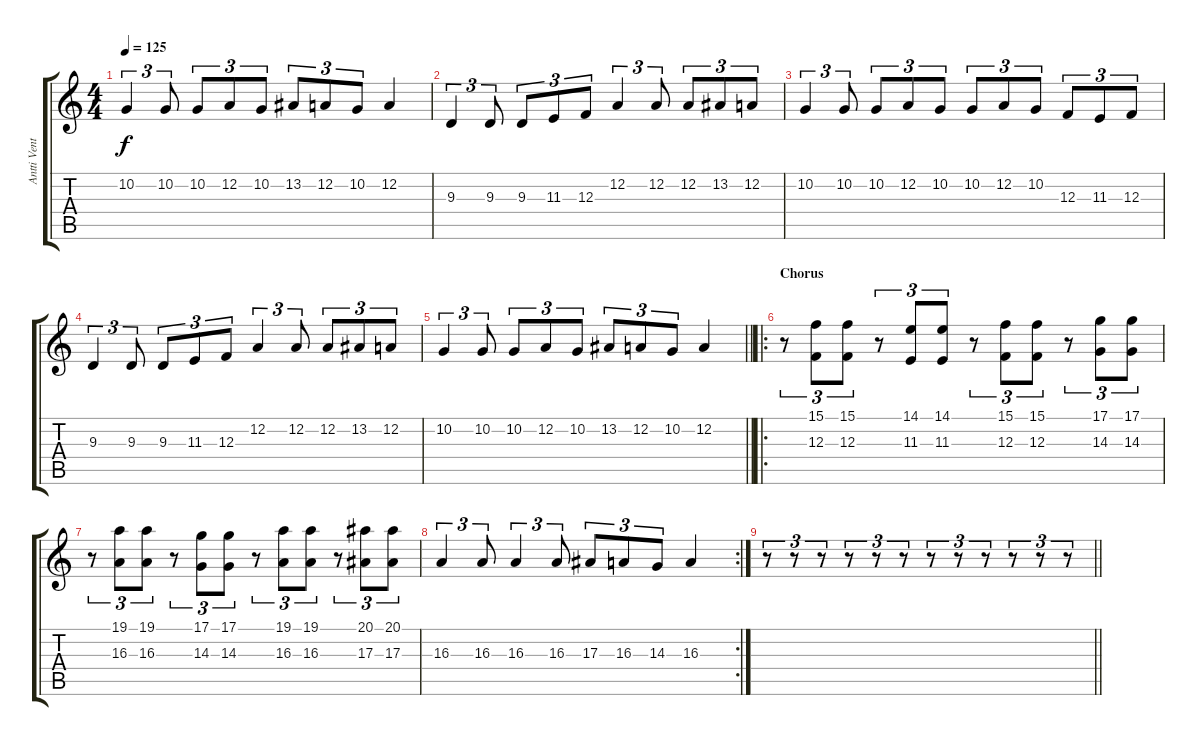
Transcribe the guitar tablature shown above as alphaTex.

\track ("Antti Ventola" "Antti Vent") {instrument brasssection}
\staff {score tabs}
\tuning (D4 A3 F3 C3 G2 D2) {hide}
\ts (4 4)
\tempo 125
\clef g2
\ks c
10.2.4{tu (3 2) dy f} 10.2.8{tu (3 2)} 10.2.8{tu (3 2)} 12.2.8{tu (3 2)} 10.2.8{tu (3 2)} 13.2.8{tu (3 2)} 12.2.8{tu (3 2)} 10.2.8{tu (3 2)} 12.2.4 |
9.3.4{tu (3 2)} 9.3.8{tu (3 2)} 9.3.8{tu (3 2)} 11.3.8{tu (3 2)} 12.3.8{tu (3 2)} 12.2.4{tu (3 2)} 12.2.8{tu (3 2)} 12.2.8{tu (3 2)} 13.2.8{tu (3 2)} 12.2.8{tu (3 2)} |
10.2.4{tu (3 2)} 10.2.8{tu (3 2)} 10.2.8{tu (3 2)} 12.2.8{tu (3 2)} 10.2.8{tu (3 2)} 10.2.8{tu (3 2)} 12.2.8{tu (3 2)} 10.2.8{tu (3 2)} 12.3.8{tu (3 2)} 11.3.8{tu (3 2)} 12.3.8{tu (3 2)} |
9.3.4{tu (3 2)} 9.3.8{tu (3 2)} 9.3.8{tu (3 2)} 11.3.8{tu (3 2)} 12.3.8{tu (3 2)} 12.2.4{tu (3 2)} 12.2.8{tu (3 2)} 12.2.8{tu (3 2)} 13.2.8{tu (3 2)} 12.2.8{tu (3 2)} |
\barLineRight lightlight
10.2.4{tu (3 2)} 10.2.8{tu (3 2)} 10.2.8{tu (3 2)} 12.2.8{tu (3 2)} 10.2.8{tu (3 2)} 13.2.8{tu (3 2)} 12.2.8{tu (3 2)} 10.2.8{tu (3 2)} 12.2.4 |
\ro
\section ("" "Chorus")
r.8{tu (3 2)} (15.1 12.3).8{tu (3 2)} (15.1 12.3).8{tu (3 2)} r.8{tu (3 2)} (14.1 11.3).8{tu (3 2)} (14.1 11.3).8{tu (3 2)} r.8{tu (3 2)} (15.1 12.3).8{tu (3 2)} (15.1 12.3).8{tu (3 2)} r.8{tu (3 2)} (17.1 14.3).8{tu (3 2)} (17.1 14.3).8{tu (3 2)} |
r.8{tu (3 2)} (19.1 16.3).8{tu (3 2)} (19.1 16.3).8{tu (3 2)} r.8{tu (3 2)} (17.1 14.3).8{tu (3 2)} (17.1 14.3).8{tu (3 2)} r.8{tu (3 2)} (19.1 16.3).8{tu (3 2)} (19.1 16.3).8{tu (3 2)} r.8{tu (3 2)} (20.1 17.3).8{tu (3 2)} (20.1 17.3).8{tu (3 2)} |
\rc 2
16.3.4{tu (3 2)} 16.3.8{tu (3 2)} 16.3.4{tu (3 2)} 16.3.8{tu (3 2)} 17.3.8{tu (3 2)} 16.3.8{tu (3 2)} 14.3.8{tu (3 2)} 16.3.4 |
\barLineRight lightlight
r.8{tu (3 2)} r.8{tu (3 2)} r.8{tu (3 2)} r.8{tu (3 2)} r.8{tu (3 2)} r.8{tu (3 2)} r.8{tu (3 2)} r.8{tu (3 2)} r.8{tu (3 2)} r.8{tu (3 2)} r.8{tu (3 2)} r.8{tu (3 2)}
